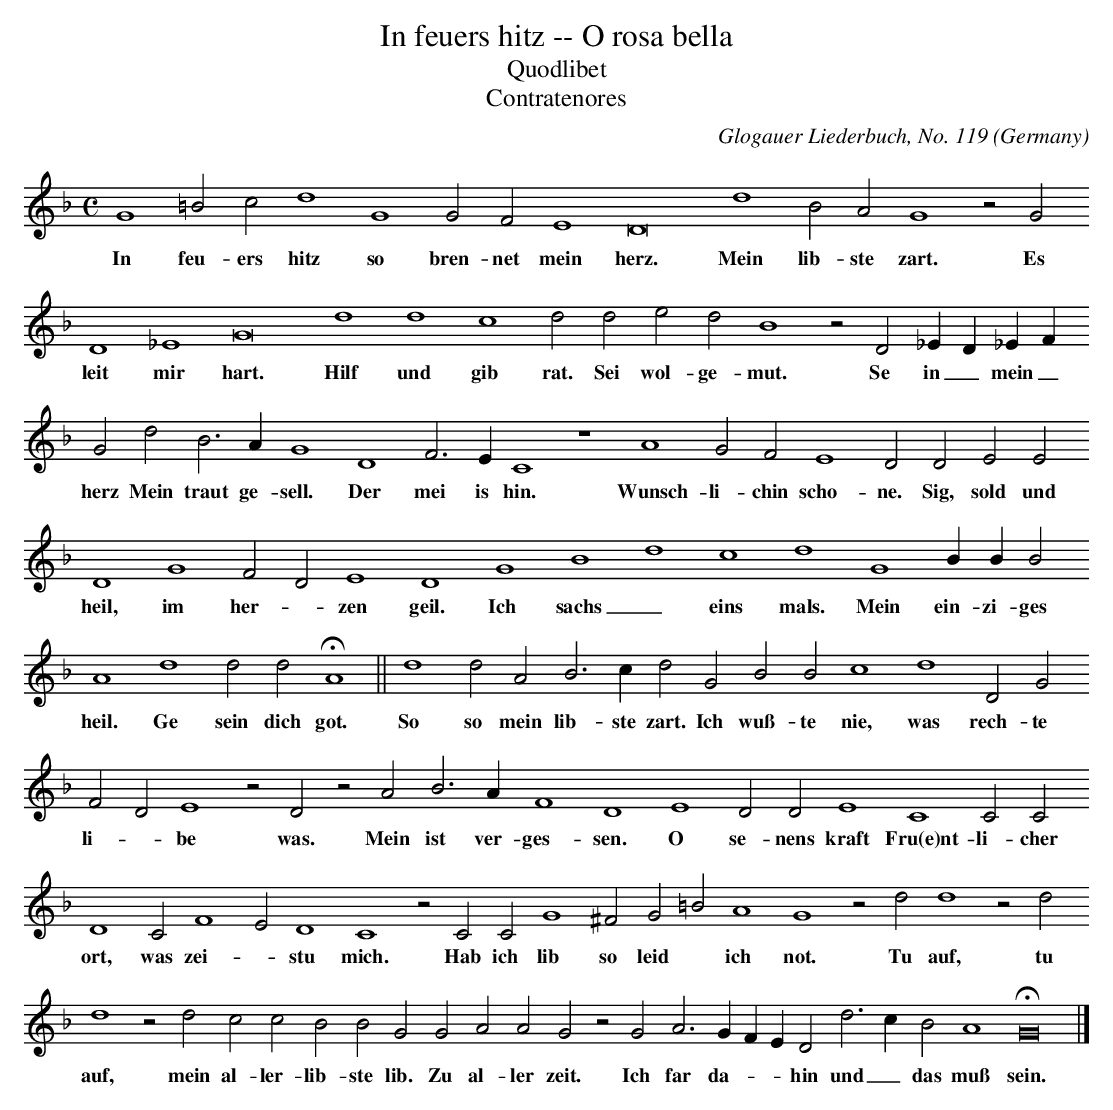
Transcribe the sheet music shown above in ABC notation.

X:1
T:In feuers hitz -- O rosa bella
T:Quodlibet
T:Contratenores
C:Glogauer Liederbuch, No. 119
O:Germany
M:C
L:1/2
K:G dor -8va
G2 =B c d2 G2 G F E2 D4 d2 B A G2 z G
w:In feu- ers hitz so bren- net mein herz.  Mein lib- ste zart. Es
D2 _E2 G4 d2 d2 c2 d d e d B2 z D _E/ D/ _E/ F/
w:leit mir hart. Hilf und gib rat. Sei wol- ge- mut. Se in _ mein _
G d B > A G2 D2 F > E C2 z2 A2 G F E2 D D E E
w: herz  Mein traut ge- sell.  Der mei is hin.  Wunsch- li- chin scho- ne.  Sig, sold und
D2 G2 F D E2 D2 G2 B2 d2 c2 d2 G2 B/ B/ B
w:heil, im her- * zen geil.  Ich sachs _ eins mals.  Mein ein- zi- ges
A2 d2 d d HA2 || d2 d A B > c d G B B c2 d2 D G
w:heil.  Ge sein dich got.  So so mein lib- ste zart.  Ich wuß- te nie, was rech- te
F D E2 z D z A B > A F2 D2 E2 D D E2 C2 C C
w:li- *  be was.  Mein ist ver- ges- sen.  O se- nens kraft Fru(e)nt- li- cher
D2 C F2 E D2 C2 z C C G2 ^F G =B A2 G2 z d d2 z d
w:ort, was zei- * stu mich.  Hab ich lib so leid * ich not.  Tu auf, tu
d2 z d c c B B G G A A G z G A > G F/ E/ D d > c B A2 HG4 |]
w:auf, mein al- ler- lib- ste lib.  Zu al- ler zeit.  Ich far da- * * hin und _ das muß sein.
